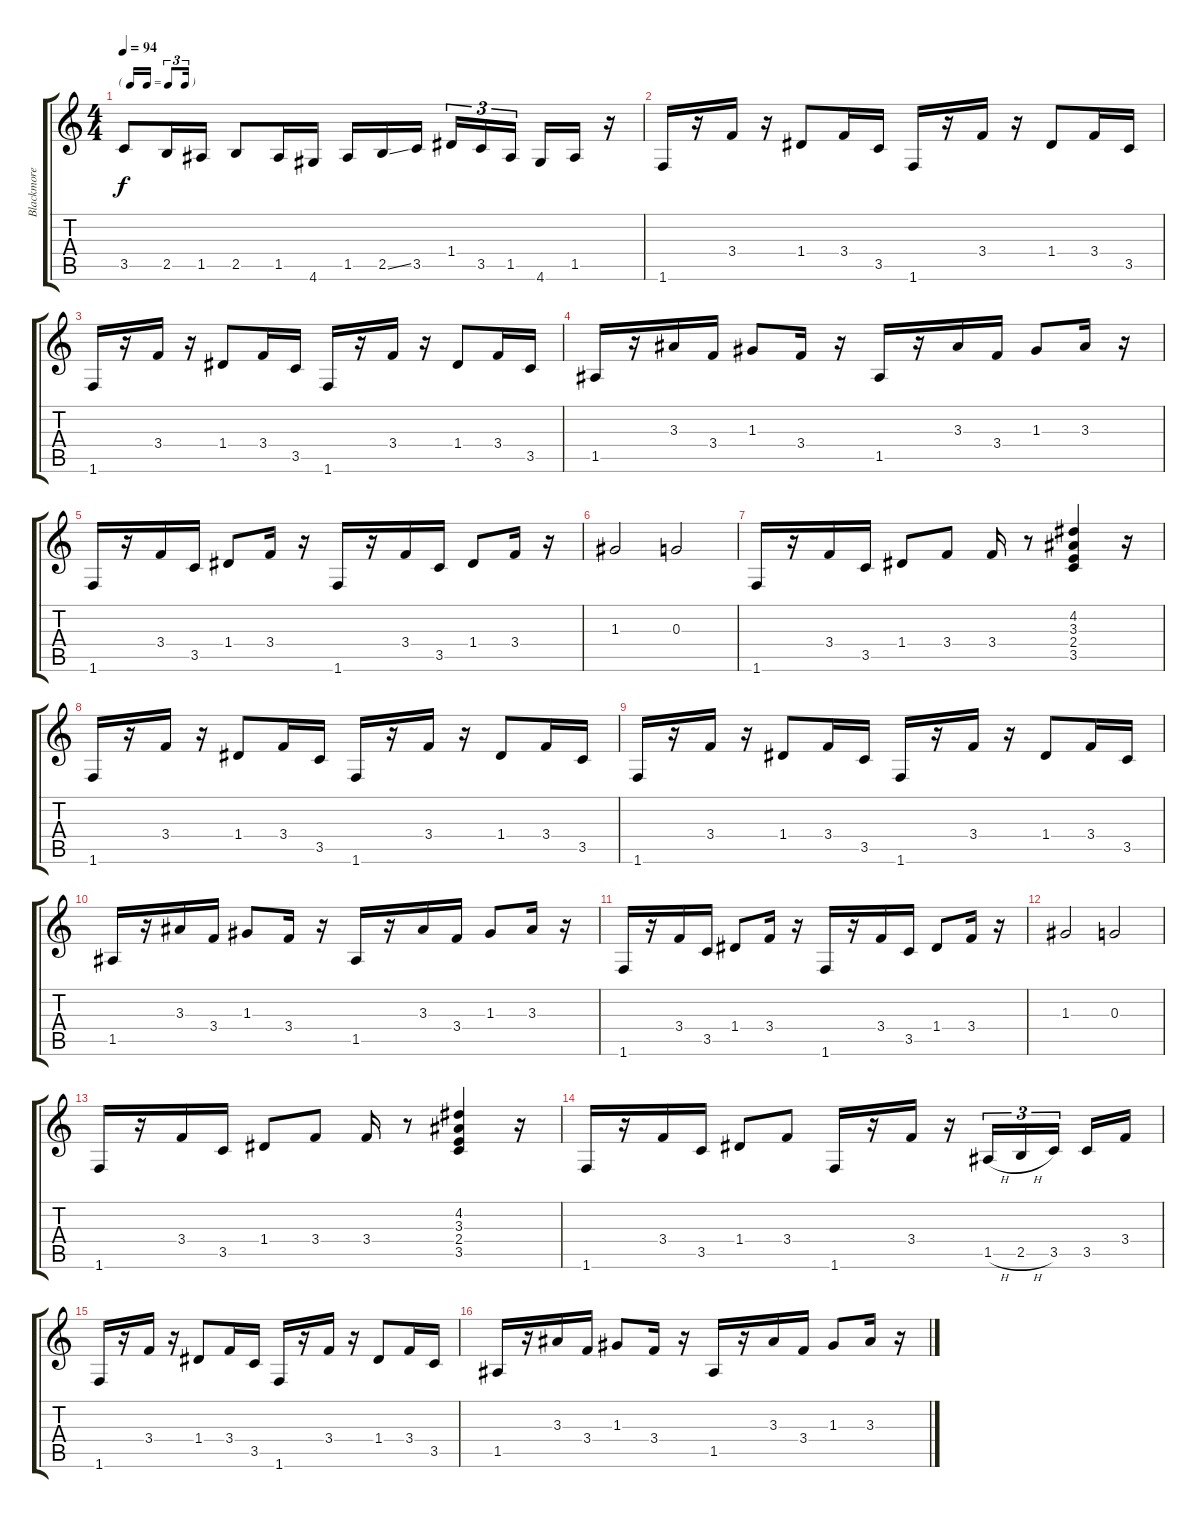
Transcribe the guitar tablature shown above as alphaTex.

\track ("Blackmore Rythm" "Blackmore ") {instrument overdrivenguitar}
\staff {score tabs}
\tuning (E4 B3 G3 D3 A2 E2) {hide}
\ts (4 4)
\tf triplet16th
\tempo 94
\clef g2
\ks c
3.5.8{dy f} 2.5.16 1.5.16 2.5.8 1.5.16 4.6.16 1.5.16 2.5{ss}.16 3.5.16{beam splitsecondary} 1.4.16{tu (3 2)} 3.5.16{tu (3 2)} 1.5.16{tu (3 2) beam splitsecondary} 4.6.16 1.5.16 r.16 |
1.6.16 r.16 3.4.16 r.16 1.4.8 3.4.16 3.5.16 1.6.16 r.16 3.4.16 r.16 1.4.8 3.4.16 3.5.16 |
1.6.16 r.16 3.4.16 r.16 1.4.8 3.4.16 3.5.16 1.6.16 r.16 3.4.16 r.16 1.4.8 3.4.16 3.5.16 |
1.5.16 r.16 3.3.16 3.4.16 1.3.8 3.4.16 r.16 1.5.16 r.16 3.3.16 3.4.16 1.3.8 3.3.16 r.16 |
1.6.16 r.16 3.4.16 3.5.16 1.4.8 3.4.16 r.16 1.6.16 r.16 3.4.16 3.5.16 1.4.8 3.4.16 r.16 |
1.3.2 0.3.2 |
1.6.16 r.16 3.4.16 3.5.16 1.4.8 3.4.8 3.4.16 r.8 (4.2 3.3 2.4 3.5).4 r.16 |
1.6.16 r.16 3.4.16 r.16 1.4.8 3.4.16 3.5.16 1.6.16 r.16 3.4.16 r.16 1.4.8 3.4.16 3.5.16 |
1.6.16 r.16 3.4.16 r.16 1.4.8 3.4.16 3.5.16 1.6.16 r.16 3.4.16 r.16 1.4.8 3.4.16 3.5.16 |
1.5.16 r.16 3.3.16 3.4.16 1.3.8 3.4.16 r.16 1.5.16 r.16 3.3.16 3.4.16 1.3.8 3.3.16 r.16 |
1.6.16 r.16 3.4.16 3.5.16 1.4.8 3.4.16 r.16 1.6.16 r.16 3.4.16 3.5.16 1.4.8 3.4.16 r.16 |
1.3.2 0.3.2 |
1.6.16 r.16 3.4.16 3.5.16 1.4.8 3.4.8 3.4.16 r.8 (4.2 3.3 2.4 3.5).4 r.16 |
1.6.16 r.16 3.4.16 3.5.16 1.4.8 3.4.8 1.6.16 r.16 3.4.16 r.16 1.5{h}.16{tu (3 2)} 2.5{h}.16{tu (3 2)} 3.5.16{tu (3 2) beam splitsecondary} 3.5.16 3.4.16 |
1.6.16 r.16 3.4.16 r.16 1.4.8 3.4.16 3.5.16 1.6.16 r.16 3.4.16 r.16 1.4.8 3.4.16 3.5.16 |
1.5.16 r.16 3.3.16 3.4.16 1.3.8 3.4.16 r.16 1.5.16 r.16 3.3.16 3.4.16 1.3.8 3.3.16 r.16
